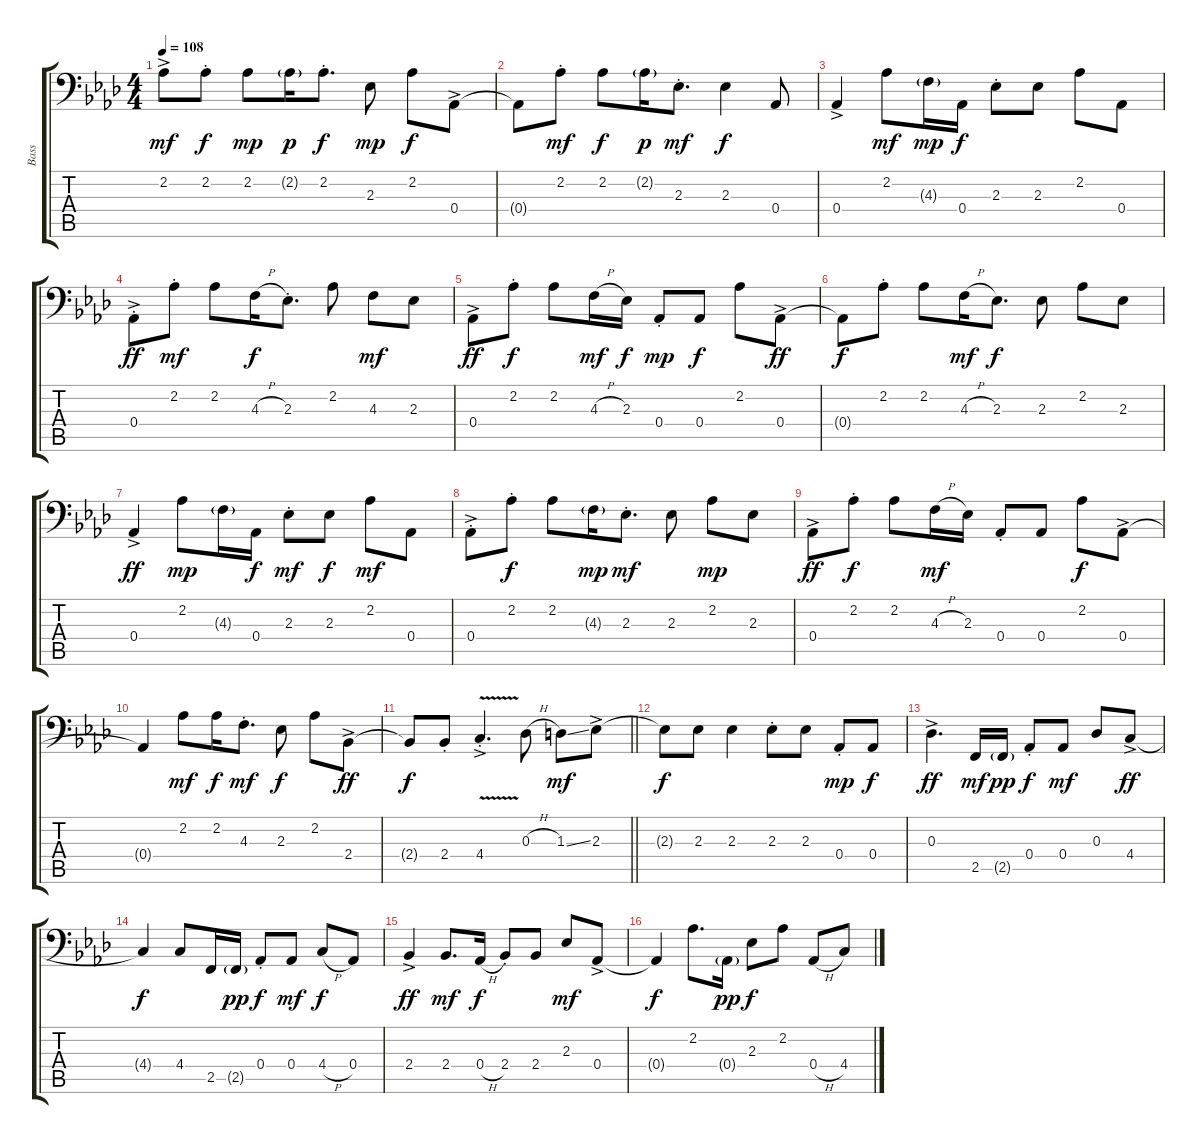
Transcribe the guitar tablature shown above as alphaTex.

\track ("Bass" "Bass") {instrument electricbassfinger}
\staff {score tabs}
\tuning (B2 Gb2 Db2 Ab1 Eb1 Bb0) {hide}
\ts (4 4)
\tempo 108
\clef f4
\ks ab
2.2{ac}.8{dy mf} 2.2{st}.8{dy f} 2.2.8{dy mp} 2.2{g}.16{dy p} 2.2{st}.8{d dy f} 2.3.8{dy mp} 2.2.8{dy f} 0.4{ac}.8 |
0.4{t}.8 2.2{st}.8{dy mf} 2.2.8{dy f} 2.2{g}.16{dy p} 2.3{st}.8{d dy mf} 2.3.4{dy f} 0.4.8 |
0.4{ac}.4 2.2.8{dy mf} 4.3{g}.16{dy mp} 0.4.16{dy f} 2.3{st}.8 2.3.8 2.2.8 0.4.8 |
0.4{ac st}.8{dy ff} 2.2{st}.8{dy mf} 2.2.8 4.3{h}.16{dy f} 2.3{st}.8{d} 2.2.8 4.3.8{dy mf} 2.3.8 |
0.4{ac}.8{dy ff} 2.2{st}.8{dy f} 2.2.8 4.3{h}.16{dy mf} 2.3.16{dy f} 0.4{st}.8{dy mp} 0.4.8{dy f} 2.2.8 0.4{ac}.8{dy ff} |
0.4{t}.8{dy f} 2.2{st}.8 2.2.8 4.3{h}.16{dy mf} 2.3.8{d dy f} 2.3.8 2.2.8 2.3.8 |
0.4{ac}.4{dy ff} 2.2.8{dy mp} 4.3{g}.16 0.4.16{dy f} 2.3{st}.8{dy mf} 2.3.8{dy f} 2.2.8{dy mf} 0.4.8 |
0.4{ac st}.8 2.2{st}.8{dy f} 2.2.8 4.3{g}.16{dy mp} 2.3{st}.8{d dy mf} 2.3.8 2.2.8{dy mp} 2.3.8 |
0.4{ac}.8{dy ff} 2.2{st}.8{dy f} 2.2.8 4.3{h}.16{dy mf} 2.3.16 0.4{st}.8 0.4.8 2.2.8{dy f} 0.4{ac}.8 |
0.4{t}.4 2.2.8{dy mf} 2.2.16{dy f} 4.3{st}.8{d dy mf} 2.3.8{dy f} 2.2.8 2.4{ac}.8{dy ff} |
\barLineRight lightlight
2.4{t}.8{dy f} 2.4{st}.8 4.4{v ac st}.4{d} 0.3{h}.8 1.3{ss}.8{dy mf} 2.3{ac}.8 |
2.3{t}.8{dy f} 2.3.8 2.3.4 2.3{st}.8 2.3.8 0.4{st}.8{dy mp} 0.4.8{dy f} |
0.3{ac}.4{d dy ff} 2.5.16{dy mf} 2.5{g}.16{dy pp} 0.4{st}.8{dy f} 0.4.8{dy mf} 0.3.8 4.4{ac}.8{dy ff} |
4.4{t}.4{dy f} 4.4.8 2.5.16 2.5{g}.16{dy pp} 0.4{st}.8{dy f} 0.4.8{dy mf} 4.4{h}.8{dy f} 0.4.8 |
2.4{ac}.4{dy ff} 2.4.8{d dy mf} 0.4{h}.16{dy f} 2.4{st}.8 2.4.8 2.3.8{dy mf} 0.4{ac}.8 |
0.4{t}.4{dy f} 2.2.8{d} 0.4{g}.16{dy pp} 2.3.8{dy f} 2.2.8 0.4{h}.8 4.4.8
